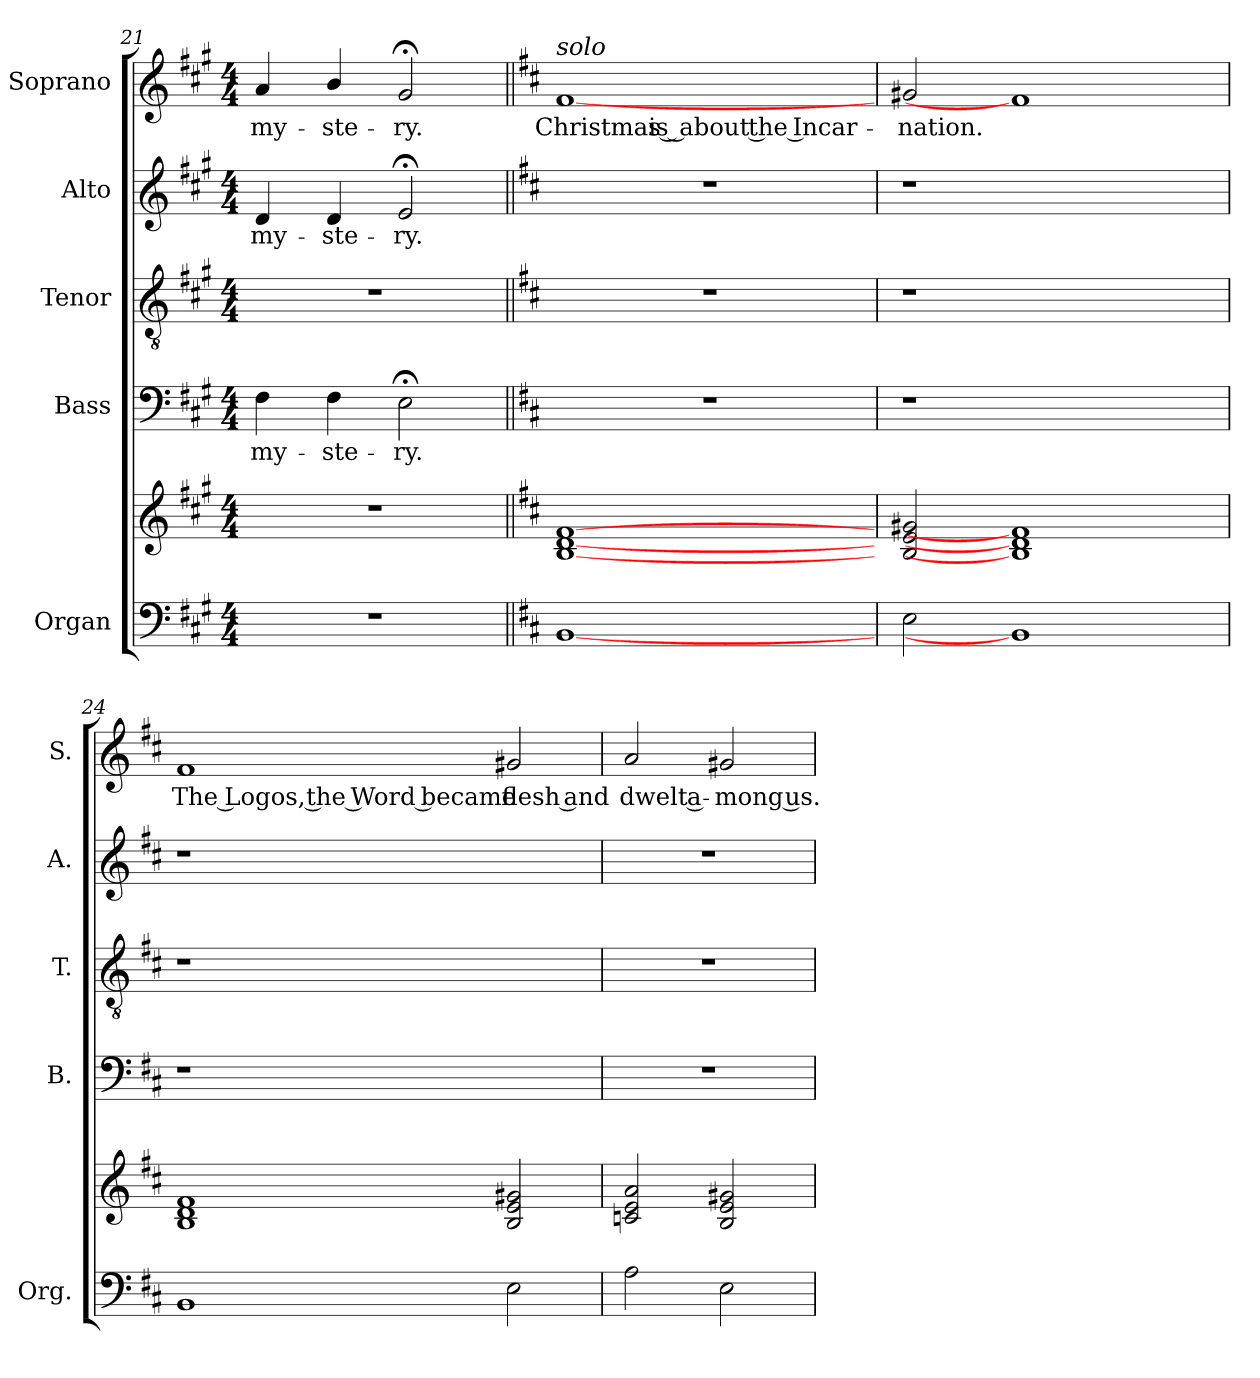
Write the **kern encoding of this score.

**kern	**kern	**kern	**text	**kern	**kern	**text	**kern	**text
*part5	*part5	*part4	*part4	*part3	*part2	*part2	*part1	*part1
*staff6	*staff5	*staff4	*staff4	*staff3	*staff2	*staff2	*staff1	*staff1
*I"Organ	*	*I"Bass	*	*I"Tenor	*I"Alto	*	*I"Soprano	*
*I'Org.	*	*I'B.	*	*I'T.	*I'A.	*	*I'S.	*
*clefF4	*clefG2	*clefF4	*	*clefGv2	*clefG2	*	*clefG2	*
*	*	*	*	*ITrd7c12	*	*	*	*
*k[f#c#g#]	*k[f#c#g#]	*k[f#c#g#]	*	*k[f#c#g#]	*k[f#c#g#]	*	*k[f#c#g#]	*
*A:	*A:	*A:	*	*A:	*A:	*	*A:	*
*M4/4	*M4/4	*M4/4	*	*M4/4	*M4/4	*	*M4/4	*
=21	=21	=21	=21	=21	=21	=21	=21	=21
!	!	!	!LO:LY:b:color=#000000	!	!	!	!	!
!	!	!	!	!	!	!LO:LY:b:color=#000000	!	!
!	!	!	!	!	!	!	!	!LO:LY:b:color=#000000
1r	1r	4F#i\	my-	1r	4di/	my-	4ai/	my-
!	!	!	!LO:LY:b:color=#000000	!	!	!	!	!
!	!	!	!	!	!	!LO:LY:b:color=#000000	!	!
!	!	!	!	!	!	!	!	!LO:LY:b:color=#000000
.	.	4F#i\	-ste-	.	4di/	-ste-	4bi/	-ste-
!	!	!	!LO:LY:b:color=#000000	!	!	!	!	!
!	!	!	!	!	!	!LO:LY:b:color=#000000	!	!
!	!	!	!	!	!	!	!	!LO:LY:b:color=#000000
.	.	2E;i\	-ry.	.	2e;i/	-ry.	2g#;i/	-ry.
!!LO:LB:g=z
=22||	=22||	=22||	=22||	=22||	=22||	=22||	=22||	=22||
*k[f#c#]	*k[f#c#]	*k[f#c#]	*	*k[f#c#]	*k[f#c#]	*	*k[f#c#]	*
*D:	*D:	*D:	*	*D:	*D:	*	*D:	*
!	!	!LO:N:vis=1	!	!LO:N:vis=1	!LO:N:vis=1	!	!	!
!	!	!	!	!	!	!	!LO:TX:a:i:t=solo	!
!	!	!	!	!	!	!	!	!LO:LY:b:color=#000000
[1BBi	[1Bi [1di [1f#i	1r	.	1r	1r	.	[1f#i	Christmas is about the Incar-
=23	=23	=23	=23	=23	=23	=23	=23	=23
!	!	!LO:N:vis=1	!	!LO:N:vis=1	!LO:N:vis=1	!	!	!
!	!	!	!	!	!	!	!	!LO:LY:b:color=#000000
2Ei\	2Bi/ 2ei 2g#Xi	1r	.	1r	1r	.	2g#Xi/	-nation.
1BBi]	1Bi] 1di] 1f#i]	.	.	.	.	.	1f#i]	.
.	.	2ryy	.	2ryy	2ryy	.	.	.
=24	=24	=24	=24	=24	=24	=24	=24	=24
!	!	!LO:N:vis=1	!	!LO:N:vis=1	!LO:N:vis=1	!	!	!
!	!	!	!	!	!	!	!	!LO:LY:b:color=#000000
1BBi	1Bi 1di 1f#i	1r	.	1r	1r	.	1f#i	The Logos, the Word became
!	!	!	!	!	!	!	!	!LO:LY:b:color=#000000
2Ei\	2Bi/ 2ei 2g#Xi	2ryy	.	2ryy	2ryy	.	2g#Xi/	flesh and
!!LO:LB:g=z
=25	=25	=25	=25	=25	=25	=25	=25	=25
!	!	!	!	!	!	!	!	!LO:LY:b:color=#000000
2Ai\	2cni/ 2ei 2ai	1r	.	1r	1r	.	2ai/	dwelt a-
!	!	!	!	!	!	!	!	!LO:LY:b:color=#000000
2Ei\	2Bi/ 2ei 2g#Xi	.	.	.	.	.	2g#Xi/	-mong us.
=	=	=	=	=	=	=	=	=
*-	*-	*-	*-	*-	*-	*-	*-	*-
